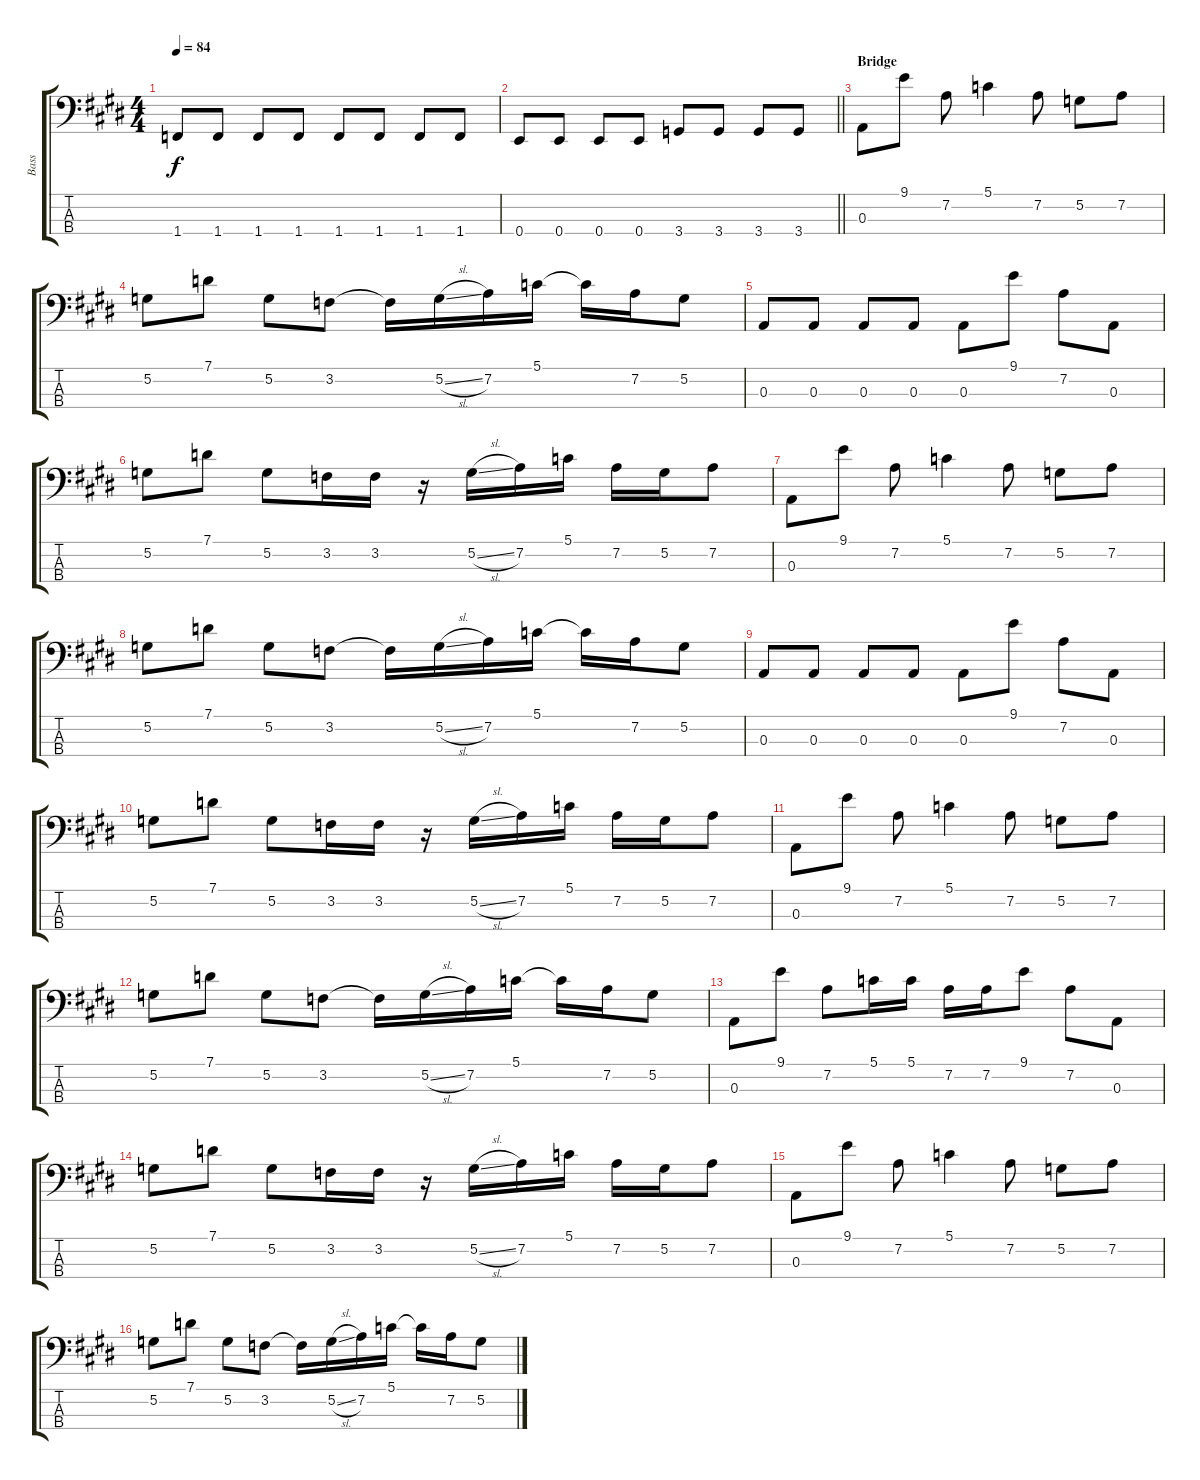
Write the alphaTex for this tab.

\track ("Bass" "Bass") {instrument electricbassfinger}
\staff {score tabs}
\tuning (G2 D2 A1 E1) {hide}
\ts (4 4)
\tempo 84
\clef f4
\ks e
1.4.8{dy f} 1.4.8 1.4.8 1.4.8 1.4.8 1.4.8 1.4.8 1.4.8 |
\barLineRight lightlight
0.4.8 0.4.8 0.4.8 0.4.8 3.4.8 3.4.8 3.4.8 3.4.8 |
\section ("" "Bridge")
0.3.8 9.1.8 7.2.8 5.1.4 7.2.8 5.2.8 7.2.8 |
5.2.8 7.1.8 5.2.8 3.2.8 3.2{t}.16 5.2{sl}.16 7.2.16 5.1.16 5.1{t}.16 7.2.16 5.2.8 |
0.3.8 0.3.8 0.3.8 0.3.8 0.3.8 9.1.8 7.2.8 0.3.8 |
5.2.8 7.1.8 5.2.8 3.2.16 3.2.16 r.16 5.2{sl}.16 7.2.16 5.1.16 7.2.16 5.2.16 7.2.8 |
0.3.8 9.1.8 7.2.8 5.1.4 7.2.8 5.2.8 7.2.8 |
5.2.8 7.1.8 5.2.8 3.2.8 3.2{t}.16 5.2{sl}.16 7.2.16 5.1.16 5.1{t}.16 7.2.16 5.2.8 |
0.3.8 0.3.8 0.3.8 0.3.8 0.3.8 9.1.8 7.2.8 0.3.8 |
5.2.8 7.1.8 5.2.8 3.2.16 3.2.16 r.16 5.2{sl}.16 7.2.16 5.1.16 7.2.16 5.2.16 7.2.8 |
0.3.8 9.1.8 7.2.8 5.1.4 7.2.8 5.2.8 7.2.8 |
5.2.8 7.1.8 5.2.8 3.2.8 3.2{t}.16 5.2{sl}.16 7.2.16 5.1.16 5.1{t}.16 7.2.16 5.2.8 |
0.3.8 9.1.8 7.2.8 5.1.16 5.1.16 7.2.16 7.2.16 9.1.8 7.2.8 0.3.8 |
5.2.8 7.1.8 5.2.8 3.2.16 3.2.16 r.16 5.2{sl}.16 7.2.16 5.1.16 7.2.16 5.2.16 7.2.8 |
0.3.8 9.1.8 7.2.8 5.1.4 7.2.8 5.2.8 7.2.8 |
5.2.8 7.1.8 5.2.8 3.2.8 3.2{t}.16 5.2{sl}.16 7.2.16 5.1.16 5.1{t}.16 7.2.16 5.2.8
